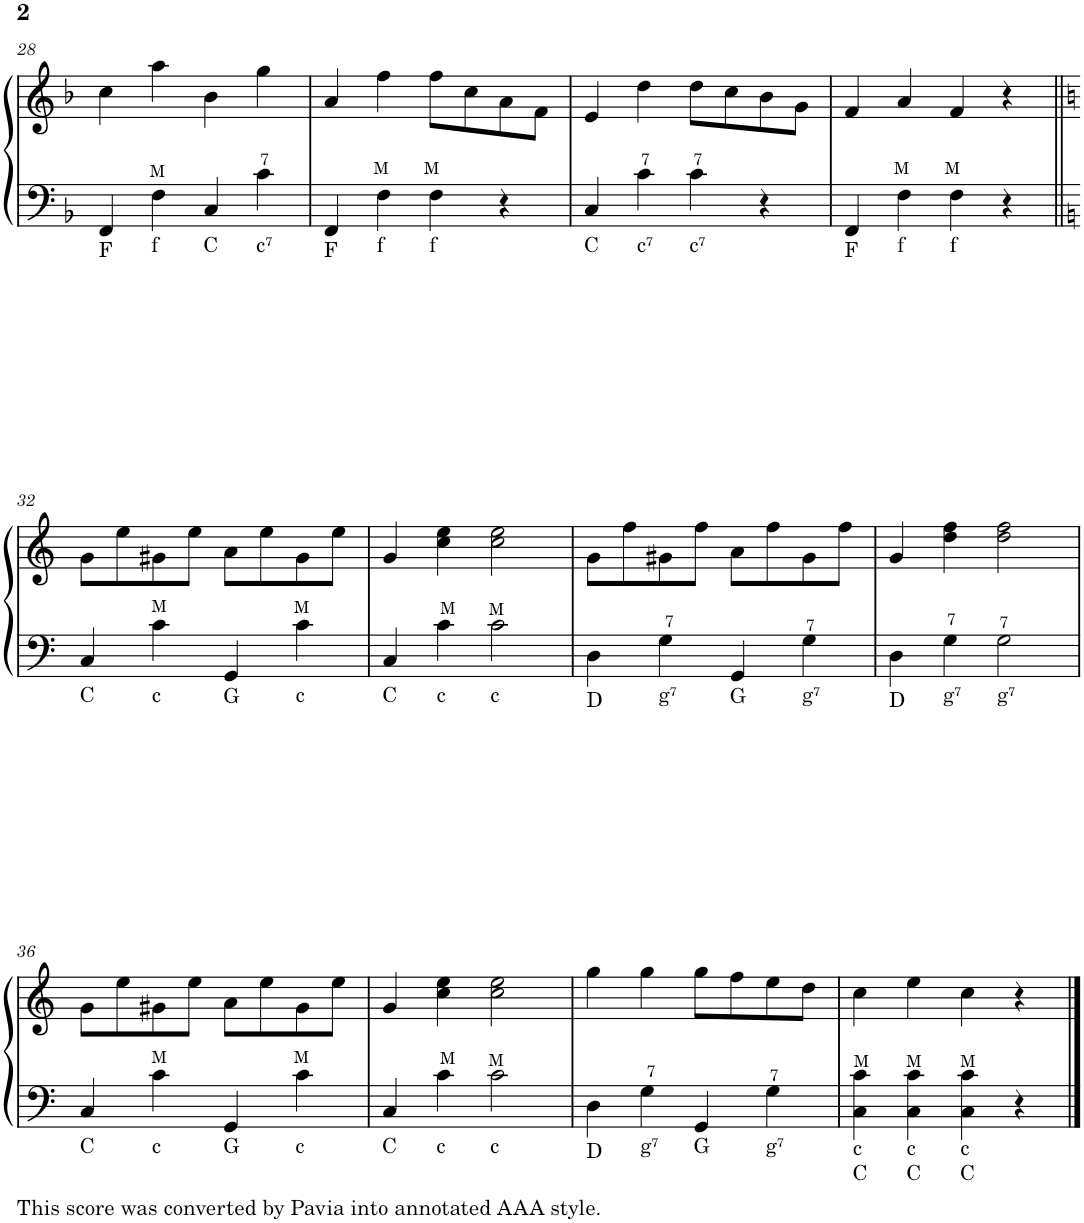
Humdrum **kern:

**kern	**kern	**kern
*part1	*part1	*part1
*staff3	*staff2	*staff1
*I"Accordion	*	*
*I'Acc.	*	*
!!LO:PB:g=z
*clefF4	*clefF4	*clefG2
*k[b-]	*k[b-]	*k[b-]
*M2/2	*M2/2	*M2/2
*met(c|)	*met(c|)	*met(c|)
=28	=28	=28
!	!LO:TX:b:t=F	!
!LO:TX:b:t=F	!	!
4FF	4FF/	4cc\
!	!LO:TX:b:t=f	!
!LO:TX:b:t=f	!	!
4F 4A 4c	4F\	4aa\
!	!LO:TX:b:t=C	!
!LO:TX:b:t=C	!	!
4C	4C/	4b-\
!	!LO:TX:b:t=c⁷	!
!LO:TX:b:t=c⁷	!	!
4E 4B- 4c	4c\	4gg\
=29	=29	=29
!	!LO:TX:b:t=F	!
!LO:TX:b:t=F	!	!
4FF	4FF/	4a/
!	!LO:TX:b:t=f	!
!LO:TX:b:t=f	!	!
4F 4A 4c	4F\	4ff\
!	!LO:TX:b:t=f	!
!LO:TX:b:t=f	!	!
4F 4A 4c	4F\	8ff\L
.	.	8cc\
4r	4r	8a\
.	.	8f\J
=30	=30	=30
!	!LO:TX:b:t=C	!
!LO:TX:b:t=C	!	!
4C	4C/	4e/
!	!LO:TX:b:t=c⁷	!
!LO:TX:b:t=c⁷	!	!
4E 4B- 4c	4c\	4dd\
!	!LO:TX:b:t=c⁷	!
!LO:TX:b:t=c⁷	!	!
4E 4B- 4c	4c\	8dd\L
.	.	8cc\
4r	4r	8b-\
.	.	8g\J
=31	=31	=31
!	!LO:TX:b:t=F	!
!LO:TX:b:t=F	!	!
4FF	4FF/	4f/
!	!LO:TX:b:t=f	!
!LO:TX:b:t=f	!	!
4F 4A 4c	4F\	4a/
!	!LO:TX:b:t=f	!
!LO:TX:b:t=f	!	!
4F 4A 4c	4F\	4f/
4r	4r	4r
!!LO:LB:g=z
=32||	=32||	=32||
*k[]	*k[]	*k[]
!	!LO:TX:b:t=C	!
!LO:TX:b:t=C	!	!
4C	4C/	8g\L
.	.	8ee\
!	!LO:TX:b:t=c	!
!LO:TX:b:t=c	!	!
4E 4G 4c	4c\	8g#X\
.	.	8ee\J
!	!LO:TX:b:t=G	!
!LO:TX:b:t=G	!	!
4GG	4GG/	8a\L
.	.	8ee\
!	!LO:TX:b:t=c	!
!LO:TX:b:t=c	!	!
4E 4G 4c	4c\	8g#\
.	.	8ee\J
=33	=33	=33
!	!LO:TX:b:t=C	!
!LO:TX:b:t=C	!	!
4C	4C/	4g/
!	!LO:TX:b:t=c	!
!LO:TX:b:t=c	!	!
4E 4G 4c	4c\	4cc\ 4ee\
!	!LO:TX:b:t=c	!
!LO:TX:b:t=c	!	!
2E 2G 2c	2c\	2cc\ 2ee\
=34	=34	=34
!	!LO:TX:b:t=D	!
!LO:TX:b:t=D	!	!
4D	4D\	8g\L
.	.	8ff\
!	!LO:TX:b:t=g⁷	!
!LO:TX:b:t=g⁷	!	!
4F 4G 4B	4G\	8g#X\
.	.	8ff\J
!	!LO:TX:b:t=G	!
!LO:TX:b:t=G	!	!
4GG	4GG/	8a\L
.	.	8ff\
!	!LO:TX:b:t=g⁷	!
!LO:TX:b:t=g⁷	!	!
4F 4G 4B	4G\	8g#\
.	.	8ff\J
=35	=35	=35
!	!LO:TX:b:t=D	!
!LO:TX:b:t=D	!	!
4D	4D\	4g/
!	!LO:TX:b:t=g⁷	!
!LO:TX:b:t=g⁷	!	!
4F 4G 4B	4G\	4dd\ 4ff\
!	!LO:TX:b:t=g⁷	!
!LO:TX:b:t=g⁷	!	!
2F 2G 2B	2G\	2dd\ 2ff\
!!LO:LB:g=z
=36	=36	=36
!	!LO:TX:b:t=C	!
!LO:TX:b:t=This score was converted by Pavia into annotated AAA style.	!	!
!LO:TX:b:t=C	!	!
4C	4C/	8g\L
.	.	8ee\
!	!LO:TX:b:t=c	!
!LO:TX:b:t=c	!	!
4E 4G 4c	4c\	8g#X\
.	.	8ee\J
!	!LO:TX:b:t=G	!
!LO:TX:b:t=G	!	!
4GG	4GG/	8a\L
.	.	8ee\
!	!LO:TX:b:t=c	!
!LO:TX:b:t=c	!	!
4E 4G 4c	4c\	8g#\
.	.	8ee\J
=37	=37	=37
!	!LO:TX:b:t=C	!
!LO:TX:b:t=C	!	!
4C	4C/	4g/
!	!LO:TX:b:t=c	!
!LO:TX:b:t=c	!	!
4E 4G 4c	4c\	4cc\ 4ee\
!	!LO:TX:b:t=c	!
!LO:TX:b:t=c	!	!
2E 2G 2c	2c\	2cc\ 2ee\
=38	=38	=38
!	!LO:TX:b:t=D	!
!LO:TX:b:t=D	!	!
4D	4D\	4gg\
!	!LO:TX:b:t=g⁷	!
!LO:TX:b:t=g⁷	!	!
4F 4G 4B	4G\	4gg\
!	!LO:TX:b:t=G	!
!LO:TX:b:t=G	!	!
4GG	4GG/	8gg\L
.	.	8ff\
!	!LO:TX:b:t=g⁷	!
!LO:TX:b:t=g⁷	!	!
4F 4G 4B	4G\	8ee\
.	.	8dd\J
=39	=39	=39
!	!LO:TX:b:t=c	!
!	!LO:TX:b:t=C	!
!LO:TX:b:t=c	!	!
!LO:TX:b:t=C	!	!
4C 4E 4G 4c	4C\ 4c\	4cc\
!	!LO:TX:b:t=c	!
!	!LO:TX:b:t=C	!
!LO:TX:b:t=c	!	!
!LO:TX:b:t=C	!	!
4C 4E 4G 4c	4C\ 4c\	4ee\
!	!LO:TX:b:t=c	!
!	!LO:TX:b:t=C	!
!LO:TX:b:t=c	!	!
!LO:TX:b:t=C	!	!
4C 4E 4G 4c	4C\ 4c\	4cc\
4r	4r	4r
==	==	==
*-	*-	*-
